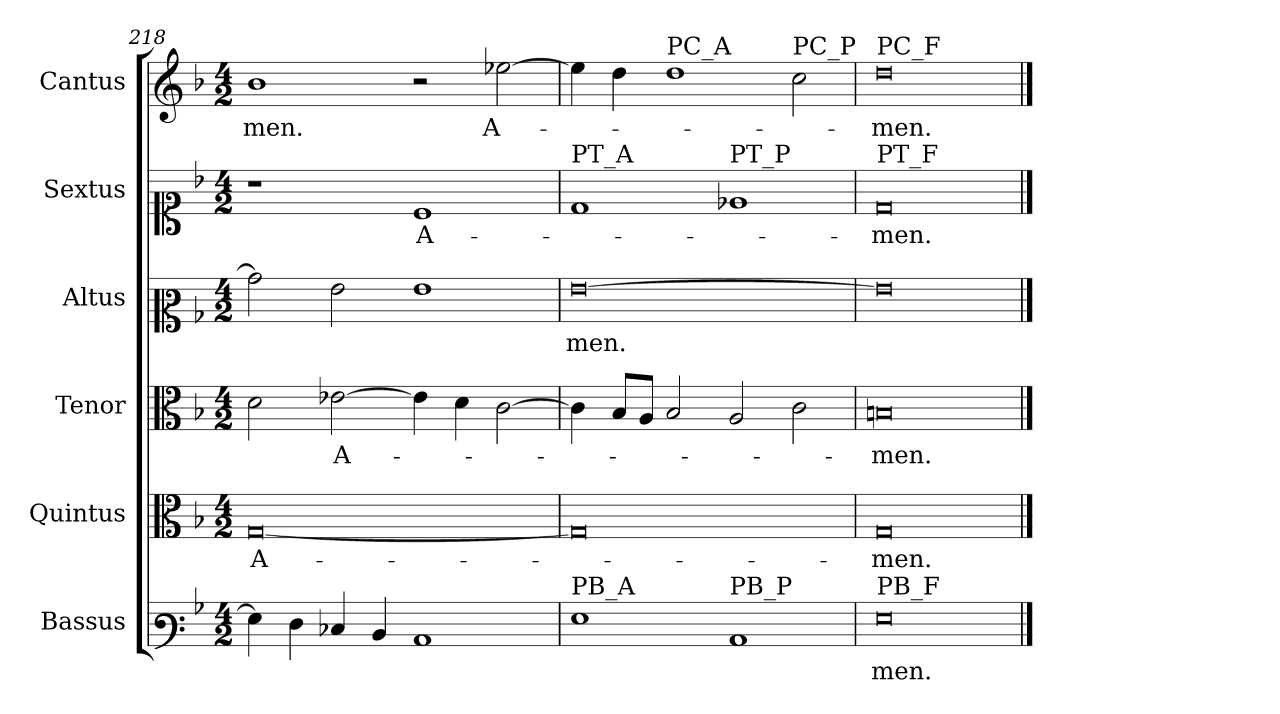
**kern	**text	**kern	**text	**kern	**text	**kern	**text	**kern	**text	**kern	**text
*part6	*part6	*part5	*part5	*part4	*part4	*part3	*part3	*part2	*part2	*part1	*part1
*staff6	*staff6	*staff5	*staff5	*staff4	*staff4	*staff3	*staff3	*staff2	*staff2	*staff1	*staff1
*I"Bassus	*	*I"Quintus	*	*I"Tenor	*	*I"Altus	*	*I"Sextus	*	*I"Cantus	*
*I'B.	*	*I'Q.	*	*I'T.	*	*I'A.	*	*I'S.	*	*I'C.	*
*clefF3	*	*clefC3	*	*clefC3	*	*clefC2	*	*clefC1	*	*clefG2	*
*k[b-]	*	*k[b-]	*	*k[b-]	*	*k[b-]	*	*k[b-]	*	*k[b-]	*
*M4/2	*	*M4/2	*	*M4/2	*	*M4/2	*	*M4/2	*	*M4/2	*
=218	=218	=218	=218	=218	=218	=218	=218	=218	=218	=218	=218
4G\]	.	[0G	A-	2d\	.	2b-\]	.	1r	.	1b-	-men.
4F\	.	.	.	.	.	.	.	.	.	.	.
4E-X/	.	.	.	[2e-X\	A-	2g\	.	.	.	.	.
4D/	.	.	.	.	.	.	.	.	.	.	.
1C	.	.	.	4e-\]	.	1g	.	1c	A-	2r	.
.	.	.	.	4d\	.	.	.	.	.	.	.
.	.	.	.	[2c\	.	.	.	.	.	[2ee-X\	A-
=219	=219	=219	=219	=219	=219	=219	=219	=219	=219	=219	=219
!	!	!	!	!	!	!	!	!LO:TX:a:t=PT_A	!	!	!
!LO:TX:a:t=PB_A	!	!	!	!	!	!	!	!	!	!	!
1G	.	0G]	.	4c\]	.	[0g	-men.	1d	.	4ee-\]	.
.	.	.	.	8B-/L	.	.	.	.	.	4dd\	.
.	.	.	.	8A/J	.	.	.	.	.	.	.
!	!	!	!	!	!	!	!	!	!	!LO:TX:a:t=PC_A	!
.	.	.	.	2B-/	.	.	.	.	.	1dd	.
!	!	!	!	!	!	!	!	!LO:TX:a:t=PT_P	!	!	!
!LO:TX:a:t=PB_P	!	!	!	!	!	!	!	!	!	!	!
1C	.	.	.	2A/	.	.	.	1e-X	.	.	.
!	!	!	!	!	!	!	!	!	!	!LO:TX:a:t=PC_P	!
.	.	.	.	2c\	.	.	.	.	.	2cc\	.
=220	=220	=220	=220	=220	=220	=220	=220	=220	=220	=220	=220
!	!	!	!	!	!	!	!	!	!	!LO:TX:a:t=PC_F	!
!	!	!	!	!	!	!	!	!LO:TX:a:t=PT_F	!	!	!
!LO:TX:a:t=PB_F	!	!	!	!	!	!	!	!	!	!	!
0G	-men.	0G	-men.	0Bn	-men.	0g]	.	0d	-men.	0dd	-men.
==	==	==	==	==	==	==	==	==	==	==	==
*-	*-	*-	*-	*-	*-	*-	*-	*-	*-	*-	*-
